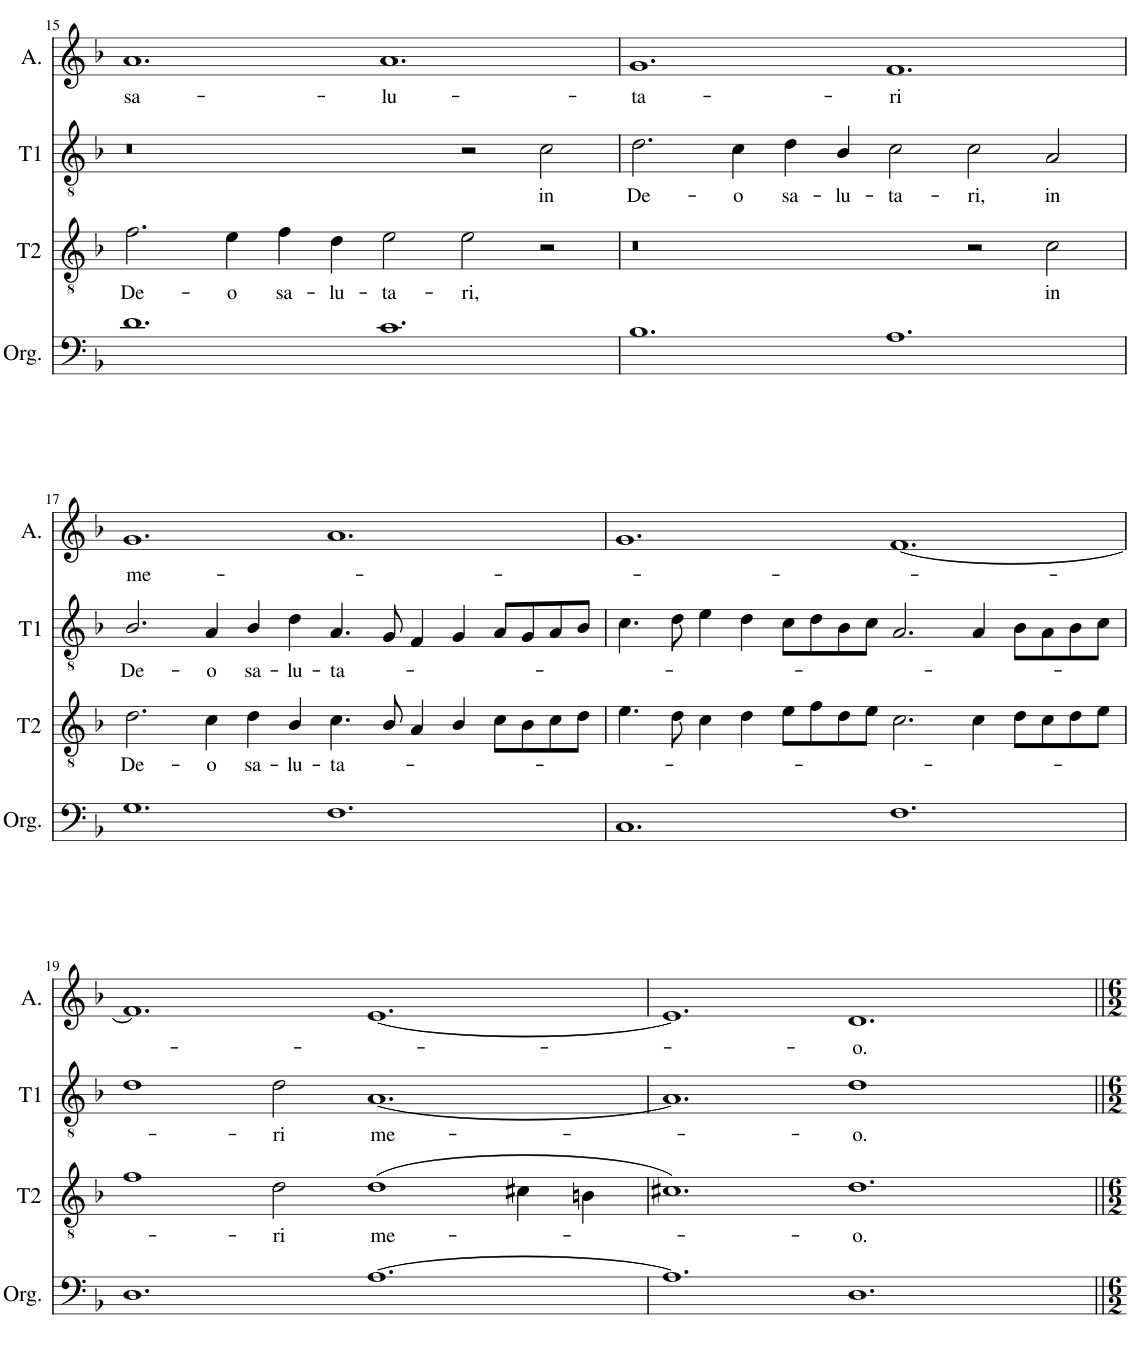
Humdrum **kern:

**kern	**kern	**text	**kern	**text	**kern	**text
*part4	*part3	*part3	*part2	*part2	*part1	*part1
*staff4	*staff3	*staff3	*staff2	*staff2	*staff1	*staff1
*I"Orgue	*I"Ténor 2	*	*I"Ténor 1	*	*I"Alto	*
*I'Org.	*I'T2	*	*I'T1	*	*I'A.	*
!!LO:PB:g=z
*clefF4	*clefGv2	*	*clefGv2	*	*clefG2	*
*k[b-]	*k[b-]	*	*k[b-]	*	*k[b-]	*
*M6/2	*M6/2	*	*M6/2	*	*M6/2	*
=15	=15	=15	=15	=15	=15	=15
!	!	!LO:LY:b	!	!	!	!LO:LY:b
1.d	2.f\	De-	0r	.	1.a	sa-
!	!	!LO:LY:b	!	!	!	!
.	4e\	-o	.	.	.	.
!	!	!LO:LY:b	!	!	!	!
.	4f\	sa-	.	.	.	.
!	!	!LO:LY:b	!	!	!	!
.	4d\	-lu-	.	.	.	.
!	!	!LO:LY:b	!	!	!	!LO:LY:b
1.c	2e\	-ta-	.	.	1.a	-lu-
!	!	!LO:LY:b	!	!	!	!
.	2e\	-ri,	2r	.	.	.
!	!	!	!	!LO:LY:b	!	!
.	2r	.	2c\	in	.	.
=16	=16	=16	=16	=16	=16	=16
!	!	!	!	!LO:LY:b	!	!LO:LY:b
1.B-	0r	.	2.d\	De-	1.g	-ta-
!	!	!	!	!LO:LY:b	!	!
.	.	.	4c\	-o	.	.
!	!	!	!	!LO:LY:b	!	!
.	.	.	4d\	sa-	.	.
!	!	!	!	!LO:LY:b	!	!
.	.	.	4B-/	-lu-	.	.
!	!	!	!	!LO:LY:b	!	!LO:LY:b
1.A	.	.	2c\	-ta-	1.f	-ri
!	!	!	!	!LO:LY:b	!	!
.	2r	.	2c\	-ri,	.	.
!	!	!LO:LY:b	!	!LO:LY:b	!	!
.	2c\	in	2A/	in	.	.
!!LO:LB:g=z
=17	=17	=17	=17	=17	=17	=17
!	!	!LO:LY:b	!	!LO:LY:b	!	!LO:LY:b
1.G	2.d\	De-	2.B-/	De-	1.g	me-
!	!	!LO:LY:b	!	!LO:LY:b	!	!
.	4c\	-o	4A/	-o	.	.
!	!	!LO:LY:b	!	!LO:LY:b	!	!
.	4d\	sa-	4B-/	sa-	.	.
!	!	!LO:LY:b	!	!LO:LY:b	!	!
.	4B-/	-lu-	4d\	-lu-	.	.
!	!	!LO:LY:b	!	!LO:LY:b	!	!
1.F	4.c\	-ta-	4.A/	-ta-	1.a	.
.	8B-/	.	8G/	.	.	.
.	4A/	.	4F/	.	.	.
.	4B-/	.	4G/	.	.	.
.	8c\L	.	8A/L	.	.	.
.	8B-\	.	8G/	.	.	.
.	8c\	.	8A/	.	.	.
.	8d\J	.	8B-/J	.	.	.
=18	=18	=18	=18	=18	=18	=18
1.C	4.e\	.	4.c\	.	1.g	.
.	8d\	.	8d\	.	.	.
.	4c\	.	4e\	.	.	.
.	4d\	.	4d\	.	.	.
.	8e\L	.	8c\L	.	.	.
.	8f\	.	8d\	.	.	.
.	8d\	.	8B-\	.	.	.
.	8e\J	.	8c\J	.	.	.
1.F	2.c\	.	2.A/	.	[1.f	.
.	4c\	.	4A/	.	.	.
.	8d\L	.	8B-\L	.	.	.
.	8c\	.	8A\	.	.	.
.	8d\	.	8B-\	.	.	.
.	8e\J	.	8c\J	.	.	.
!!LO:LB:g=z
=19	=19	=19	=19	=19	=19	=19
1.D	1f	.	1d	.	1.f]	.
!	!	!LO:LY:b	!	!LO:LY:b	!	!
.	2d\	-ri	2d\	-ri	.	.
!	!	!LO:LY:b	!	!LO:LY:b	!	!
[1.A	(>1d	me-	[1.A	me-	[1.e	.
.	4c#X\	.	.	.	.	.
.	4Bn\	.	.	.	.	.
=20	=20	=20	=20	=20	=20	=20
1.A]	1.c#X)	.	1.A]	.	1.e]	.
!	!	!LO:LY:b	!	!LO:LY:b	!	!LO:LY:b
1.D	1.d	-o.	1d	-o.	1.d	-o.
.	.	.	2ryy	.	.	.
=||	=||	=||	=||	=||	=||	=||
*-	*-	*-	*-	*-	*-	*-
